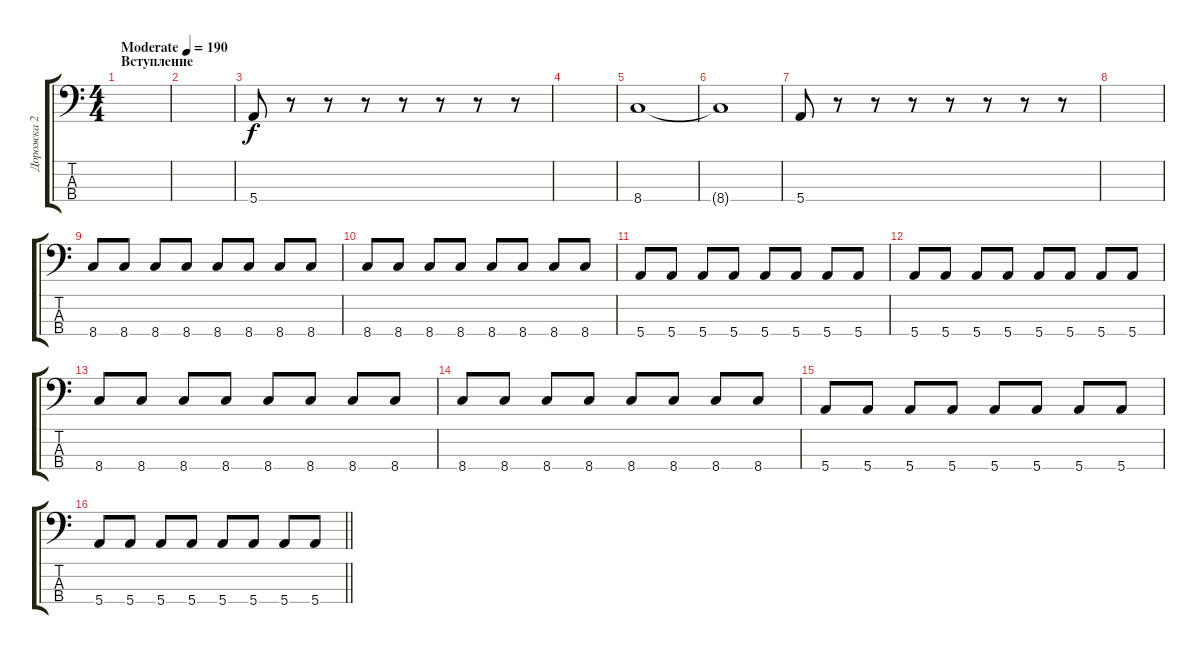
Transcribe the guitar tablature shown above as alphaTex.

\track ("Дорожка 2" "Дорожка 2") {instrument electricbasspick}
\staff {score tabs}
\tuning (G2 D2 A1 E1) {hide}
\ts (4 4)
\section ("" "Вступление ")
\tempo (190 "Moderate")
\clef f4
\ks c
|
|
5.4.8 r.8 r.8 r.8 r.8 r.8 r.8 r.8 |
|
8.4.1 |
8.4{t}.1 |
5.4.8 r.8 r.8 r.8 r.8 r.8 r.8 r.8 |
|
8.4.8 8.4.8 8.4.8 8.4.8 8.4.8 8.4.8 8.4.8 8.4.8 |
8.4.8 8.4.8 8.4.8 8.4.8 8.4.8 8.4.8 8.4.8 8.4.8 |
5.4.8 5.4.8 5.4.8 5.4.8 5.4.8 5.4.8 5.4.8 5.4.8 |
5.4.8 5.4.8 5.4.8 5.4.8 5.4.8 5.4.8 5.4.8 5.4.8 |
8.4.8 8.4.8 8.4.8 8.4.8 8.4.8 8.4.8 8.4.8 8.4.8 |
8.4.8 8.4.8 8.4.8 8.4.8 8.4.8 8.4.8 8.4.8 8.4.8 |
5.4.8 5.4.8 5.4.8 5.4.8 5.4.8 5.4.8 5.4.8 5.4.8 |
\barLineRight lightlight
5.4.8 5.4.8 5.4.8 5.4.8 5.4.8 5.4.8 5.4.8 5.4.8
